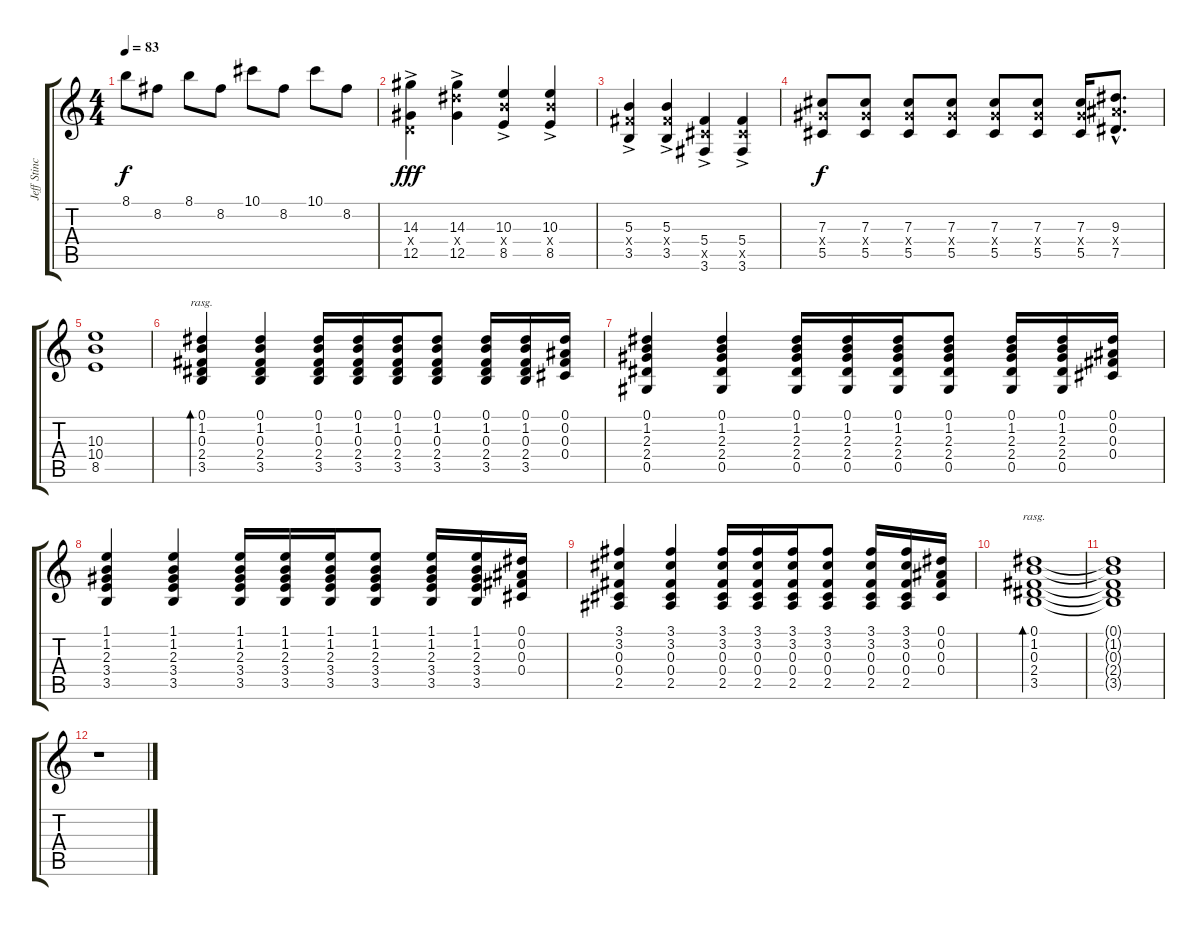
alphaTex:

\track ("Jeff Stinco" "Jeff Stinc") {instrument acousticguitarnylon}
\staff {score tabs}
\tuning (Eb4 Bb3 Gb3 Db3 Ab2 Eb2) {hide}
\ts (4 4)
\tempo 83
\clef g2
\ks c
8.1.8{dy f} 8.2.8 8.1.8 8.2.8 10.1.8 8.2.8 10.1.8 8.2.8 |
(14.3 1.4{x} 12.5{ac}).4{dy fff} (14.3 14.4{x} 12.5{ac}).4 (10.3 10.4{x} 8.5{ac}).4 (10.3 10.4{x} 8.5{ac}).4 |
(5.3 5.4{x} 3.5{ac}).4 (5.3 5.4{x} 3.5{ac}).4 (5.4 5.5{x} 3.6{ac}).4 (5.4 5.5{x} 3.6{ac}).4 |
(7.3 7.4{x} 5.5).8{dy f} (7.3 7.4{x} 5.5).8 (7.3 7.4{x} 5.5).8 (7.3 7.4{x} 5.5).8 (7.3 7.4{x} 5.5).8 (7.3 7.4{x} 5.5).8 (7.3 7.4{x} 5.5).16 (9.3{hac} 9.4{hac x} 7.5{hac}).8{d} |
(10.3 10.4 8.5).1 |
(0.1 1.2 0.3 2.4 3.5).4{bd 120 rasg ii} (0.1 1.2 0.3 2.4 3.5).4 (0.1 1.2 0.3 2.4 3.5).16 (0.1 1.2 0.3 2.4 3.5).16 (0.1 1.2 0.3 2.4 3.5).16 (0.1 1.2 0.3 2.4 3.5).8 (0.1 1.2 0.3 2.4 3.5).16 (0.1 1.2 0.3 2.4 3.5).16 (0.1 0.2 0.3 0.4).16 |
(0.1 1.2 2.3 2.4 0.5).4 (0.1 1.2 2.3 2.4 0.5).4 (0.1 1.2 2.3 2.4 0.5).16 (0.1 1.2 2.3 2.4 0.5).16 (0.1 1.2 2.3 2.4 0.5).16 (0.1 1.2 2.3 2.4 0.5).8 (0.1 1.2 2.3 2.4 0.5).16 (0.1 1.2 2.3 2.4 0.5).16 (0.1 0.2 0.3 0.4).16 |
(1.1 1.2 2.3 3.4 3.5).4 (1.1 1.2 2.3 3.4 3.5).4 (1.1 1.2 2.3 3.4 3.5).16 (1.1 1.2 2.3 3.4 3.5).16 (1.1 1.2 2.3 3.4 3.5).16 (1.1 1.2 2.3 3.4 3.5).8 (1.1 1.2 2.3 3.4 3.5).16 (1.1 1.2 2.3 3.4 3.5).16 (0.1 0.2 0.3 0.4).16 |
(3.1 3.2 0.3 0.4 2.5).4 (3.1 3.2 0.3 0.4 2.5).4 (3.1 3.2 0.3 0.4 2.5).16 (3.1 3.2 0.3 0.4 2.5).16 (3.1 3.2 0.3 0.4 2.5).16 (3.1 3.2 0.3 0.4 2.5).8 (3.1 3.2 0.3 0.4 2.5).16 (3.1 3.2 0.3 0.4 2.5).16 (0.1 0.2 0.3 0.4).16 |
(0.1 1.2 0.3 2.4 3.5).1{bd 240 rasg ii} |
(0.1{t} 1.2{t} 0.3{t} 2.4{t} 3.5{t}).1 |
r.1
